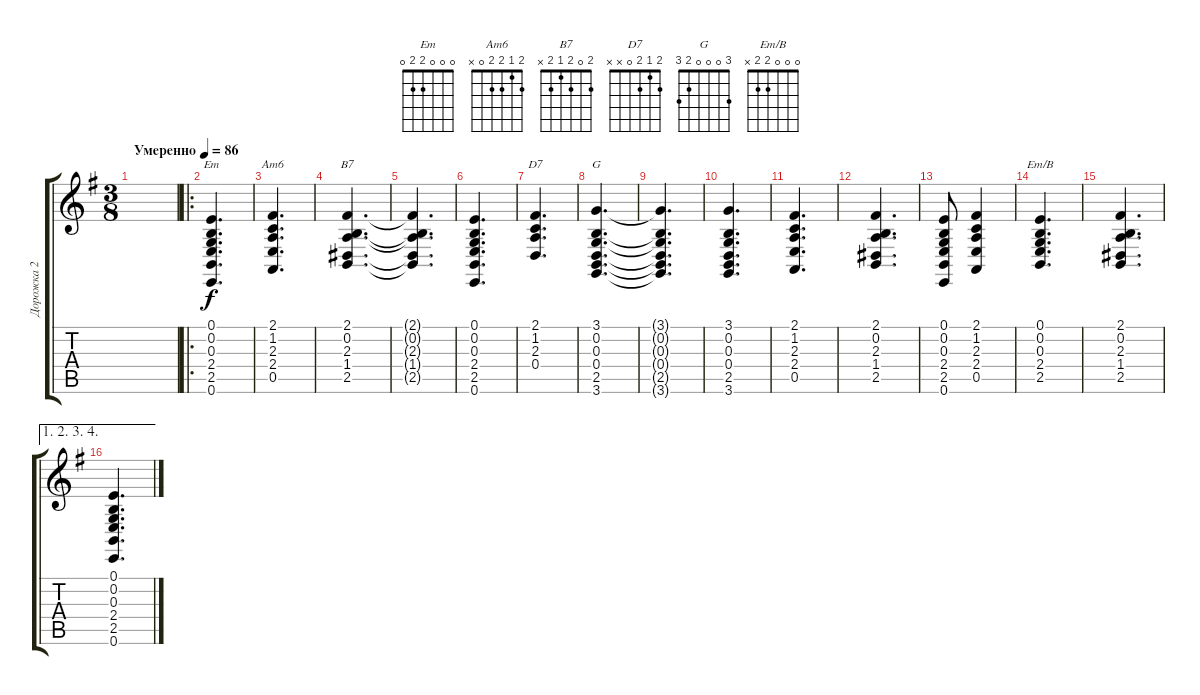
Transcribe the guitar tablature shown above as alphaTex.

\track ("Дорожка 2" "Дорожка 2") {instrument stringensemble1}
\staff {score tabs}
\tuning (E4 B3 G3 D3 A2 E2) {hide}
\chord ("Em" 0 0 0 2 2 0)
\chord ("Am6" 2 1 2 2 0 x)
\chord ("B7" 2 0 2 1 2 x)
\chord ("D7" 2 1 2 0 x x)
\chord ("G" 3 0 0 0 2 3)
\chord ("Em/B" 0 0 0 2 2 x)
\ts (3 8)
\tempo (86 "Умеренно")
\clef g2
\ks g
|
\ro
(0.1 0.2 0.3 2.4 2.5 0.6).4{d ch "Em"} |
(2.1 1.2 2.3 2.4 0.5).4{d ch "Am6"} |
(2.1 0.2 2.3 1.4 2.5).4{d ch "B7"} |
(2.1{t} 0.2{t} 2.3{t} 1.4{t} 2.5{t}).4{d} |
(0.1 0.2 0.3 2.4 2.5 0.6).4{d} |
(2.1 1.2 2.3 0.4).4{d ch "D7"} |
(3.1 0.2 0.3 0.4 2.5 3.6).4{d ch "G"} |
(3.1{t} 0.2{t} 0.3{t} 0.4{t} 2.5{t} 3.6{t}).4{d} |
(3.1 0.2 0.3 0.4 2.5 3.6).4{d} |
(2.1 1.2 2.3 2.4 0.5).4{d} |
(2.1 0.2 2.3 1.4 2.5).4{d} |
(0.1 0.2 0.3 2.4 2.5 0.6).8 (2.1 1.2 2.3 2.4 0.5).4 |
(0.1 0.2 0.3 2.4 2.5).4{d ch "Em/B"} |
(2.1 0.2 2.3 1.4 2.5).4{d} |
\ae (1 2 3 4)
(0.1 0.2 0.3 2.4 2.5 0.6).4{d}
